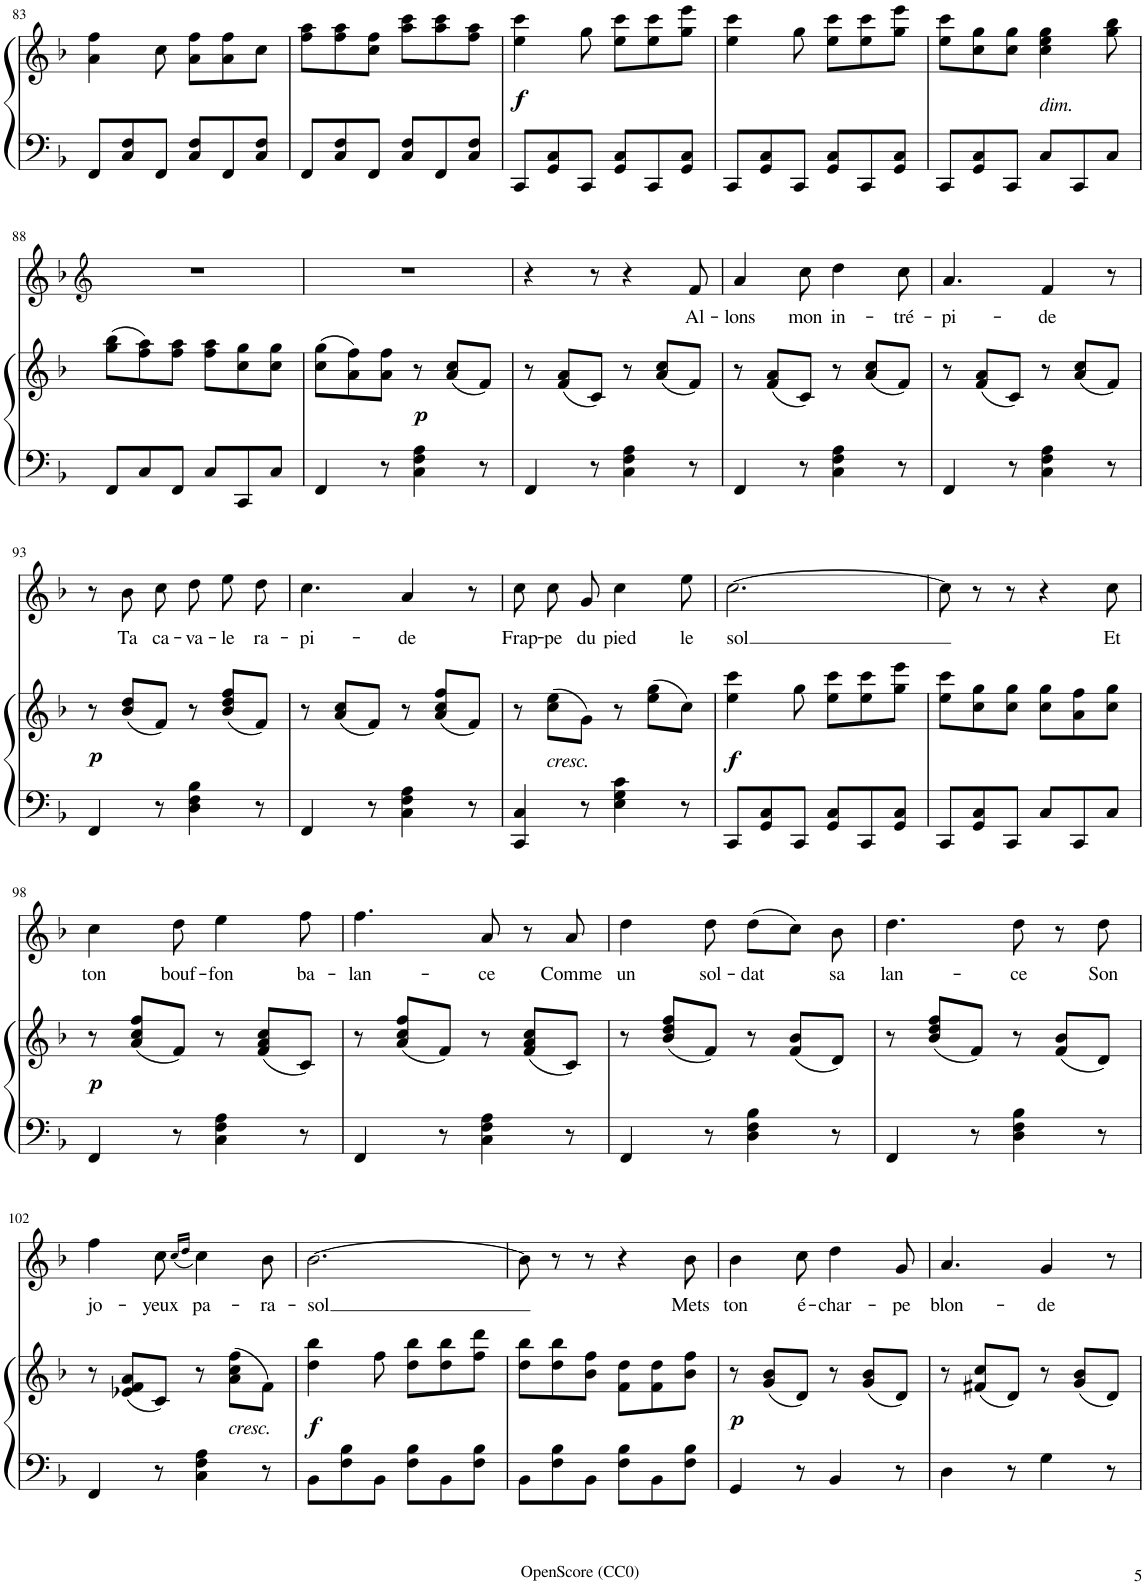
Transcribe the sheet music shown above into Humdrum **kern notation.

**kern	**kern	**dynam	**kern	**text
*part2	*part2	*part2	*part1	*part1
*staff3	*staff2	*staff2/3	*staff1	*staff1
*I"Piano	*	*	*I"Voice	*
*I'Pno	*	*	*	*
!!LO:PB:g=z
*clefF4	*clefG2	*	*clefG2	*
*k[b-]	*k[b-]	*	*k[b-]	*
*M6/8	*M6/8	*	*M6/8	*
=83	=83	=83	=83	=83
8FF/L	4a\ 4ff\	.	2.r	.
8C/ 8F/	.	.	.	.
8FF/J	8cc\	.	.	.
8C/ 8F/L	8a\ 8ff\L	.	.	.
8FF/	8a\ 8ff\	.	.	.
8C/ 8F/J	8cc\J	.	.	.
=84	=84	=84	=84	=84
8FF/L	8ff\ 8aa\L	.	2.r	.
8C/ 8F/	8ff\ 8aa\	.	.	.
8FF/J	8cc\ 8ff\J	.	.	.
8C/ 8F/L	8aa\ 8ccc\L	.	.	.
8FF/	8aa\ 8ccc\	.	.	.
8C/ 8F/J	8ff\ 8aa\J	.	.	.
=85	=85	=85	=85	=85
!	!	!LO:DY:b	!	!
8CC/L	4ee\ 4ccc\	f	2.r	.
8GG/ 8C/	.	.	.	.
8CC/J	8gg\	.	.	.
8GG/ 8C/L	8ee\ 8ccc\L	.	.	.
8CC/	8ee\ 8ccc\	.	.	.
8GG/ 8C/J	8gg\ 8eee\J	.	.	.
=86	=86	=86	=86	=86
8CC/L	4ee\ 4ccc\	.	2.r	.
8GG/ 8C/	.	.	.	.
8CC/J	8gg\	.	.	.
8GG/ 8C/L	8ee\ 8ccc\L	.	.	.
8CC/	8ee\ 8ccc\	.	.	.
8GG/ 8C/J	8gg\ 8eee\J	.	.	.
=87	=87	=87	=87	=87
8CC/L	8ee\ 8ccc\L	.	2.r	.
8GG/ 8C/	8cc\ 8gg\	.	.	.
8CC/J	8cc\ 8gg\J	.	.	.
!	!LO:TX:b:i:t=dim.	!	!	!
8C/L	4cc\ 4ee\ 4gg\	.	.	.
8CC/	.	.	.	.
8C/J	8gg\ 8bb-\	.	.	.
!!LO:LB:g=z
=88	=88	=88	=88	=88
*	*	*	*clefG2	*
*	*	*	*k[b-]	*
8FF/L	(8gg\ 8bb-\L	.	2.r	.
8C/	8ff\ 8aa\)	.	.	.
8FF/J	8ff\ 8aa\J	.	.	.
8C/L	8ff\ 8aa\L	.	.	.
8CC/	8cc\ 8gg\	.	.	.
8C/J	8cc\ 8gg\J	.	.	.
=89	=89	=89	=89	=89
4FF/	(8cc\ 8gg\L	.	2.r	.
.	8a\ 8ff\)	.	.	.
8r	8a\ 8ff\J	.	.	.
!	!	!LO:DY:b	!	!
4C\ 4F\ 4A\	8r	p	.	.
.	(8a/ 8cc/L	.	.	.
8r	8f/J)	.	.	.
=90	=90	=90	=90	=90
4FF/	8r	.	4r	.
.	(8f/ 8a/L	.	.	.
8r	8c/J)	.	8r	.
4C\ 4F\ 4A\	8r	.	4r	.
.	(8a/ 8cc/L	.	.	.
!	!	!	!	!LO:LY:b
8r	8f/J)	.	8f/	Al-
=91	=91	=91	=91	=91
!	!	!	!	!LO:LY:b
4FF/	8r	.	4a/	-lons
.	(8f/ 8a/L	.	.	.
!	!	!	!	!LO:LY:b
8r	8c/J)	.	8cc\	mon
!	!	!	!	!LO:LY:b
4C\ 4F\ 4A\	8r	.	4dd\	in-
.	(8a/ 8cc/L	.	.	.
!	!	!	!	!LO:LY:b
8r	8f/J)	.	8cc\	-tré-
=92	=92	=92	=92	=92
!	!	!	!	!LO:LY:b
4FF/	8r	.	4.a/	-pi-
.	(8f/ 8a/L	.	.	.
8r	8c/J)	.	.	.
!	!	!	!	!LO:LY:b
4C\ 4F\ 4A\	8r	.	4f/	-de
.	(8a/ 8cc/L	.	.	.
8r	8f/J)	.	8r	.
!!LO:LB:g=z
=93	=93	=93	=93	=93
!	!	!LO:DY:b	!	!
4FF/	8r	p	8r	.
!	!	!	!	!LO:LY:b
.	(8b-/ 8dd/L	.	8b-\	Ta
!	!	!	!	!LO:LY:b
8r	8f/J)	.	8cc\	ca-
!	!	!	!	!LO:LY:b
4D\ 4F\ 4B-\	8r	.	8dd\	-va-
!	!	!	!	!LO:LY:b
.	(8b-/ 8dd/ 8ff/L	.	8ee\	-le
!	!	!	!	!LO:LY:b
8r	8f/J)	.	8dd\	ra-
=94	=94	=94	=94	=94
!	!	!	!	!LO:LY:b
4FF/	8r	.	4.cc\	-pi-
.	(8a/ 8cc/L	.	.	.
8r	8f/J)	.	.	.
!	!	!	!	!LO:LY:b
4C\ 4F\ 4A\	8r	.	4a/	-de
.	(8a/ 8cc/ 8ff/L	.	.	.
8r	8f/J)	.	8r	.
=95	=95	=95	=95	=95
!	!	!	!	!LO:LY:b
4CC/ 4C/	8r	.	8cc\	Frap-
!	!LO:TX:b:i:t=cresc.	!	!	!
!	!	!	!	!LO:LY:b
.	(8cc\ 8ee\L	.	8cc\	-pe
!	!	!	!	!LO:LY:b
8r	8g\J)	.	8g/	du
!	!	!	!	!LO:LY:b
4E\ 4G\ 4c\	8r	.	4cc\	pied
.	(8ee\ 8gg\L	.	.	.
!	!	!	!	!LO:LY:b
8r	8cc\J)	.	8ee\	le
=96	=96	=96	=96	=96
!	!	!LO:DY:b	!	!LO:LY:b
8CC/L	4ee\ 4ccc\	f	[2.cc\	sol
8GG/ 8C/	.	.	.	.
8CC/J	8gg\	.	.	.
8GG/ 8C/L	8ee\ 8ccc\L	.	.	.
8CC/	8ee\ 8ccc\	.	.	.
8GG/ 8C/J	8gg\ 8eee\J	.	.	.
=97	=97	=97	=97	=97
8CC/L	8ee\ 8ccc\L	.	8cc\]	.
8GG/ 8C/	8cc\ 8gg\	.	8r	.
8CC/J	8cc\ 8gg\J	.	8r	.
8C/L	8cc\ 8gg\L	.	4r	.
8CC/	8a\ 8ff\	.	.	.
!	!	!	!	!LO:LY:b
8C/J	8cc\ 8gg\J	.	8cc\	Et
!!LO:LB:g=z
=98	=98	=98	=98	=98
!	!	!LO:DY:b	!	!LO:LY:b
4FF/	8r	p	4cc\	ton
.	(8a/ 8cc/ 8ff/L	.	.	.
!	!	!	!	!LO:LY:b
8r	8f/J)	.	8dd\	bouf-
!	!	!	!	!LO:LY:b
4C\ 4F\ 4A\	8r	.	4ee\	-fon
.	(8f/ 8a/ 8cc/L	.	.	.
!	!	!	!	!LO:LY:b
8r	8c/J)	.	8ff\	ba-
=99	=99	=99	=99	=99
!	!	!	!	!LO:LY:b
4FF/	8r	.	4.ff\	-lan-
.	(8a/ 8cc/ 8ff/L	.	.	.
8r	8f/J)	.	.	.
!	!	!	!	!LO:LY:b
4C\ 4F\ 4A\	8r	.	8a/	-ce
.	(8f/ 8a/ 8cc/L	.	8r	.
!	!	!	!	!LO:LY:b
8r	8c/J)	.	8a/	Comme
=100	=100	=100	=100	=100
!	!	!	!	!LO:LY:b
4FF/	8r	.	4dd\	un
.	(8b-/ 8dd/ 8ff/L	.	.	.
!	!	!	!	!LO:LY:b
8r	8f/J)	.	8dd\	sol-
!	!	!	!	!LO:LY:b
4D\ 4F\ 4B-\	8r	.	(8dd\L	-dat
.	(8f/ 8b-/L	.	8cc\J)	.
!	!	!	!	!LO:LY:b
8r	8d/J)	.	8b-\	sa
=101	=101	=101	=101	=101
!	!	!	!	!LO:LY:b
4FF/	8r	.	4.dd\	lan-
.	(8b-/ 8dd/ 8ff/L	.	.	.
8r	8f/J)	.	.	.
!	!	!	!	!LO:LY:b
4D\ 4F\ 4B-\	8r	.	8dd\	-ce
.	(8f/ 8b-/L	.	8r	.
!	!	!	!	!LO:LY:b
8r	8d/J)	.	8dd\	Son
!!LO:LB:g=z
=102	=102	=102	=102	=102
!	!	!	!	!LO:LY:b
4FF/	8r	.	4ff\	jo-
.	(8e-X/ 8f/ 8a/L	.	.	.
!	!	!	!	!LO:LY:b
8r	8c/J)	.	8cc\	-yeux
.	.	.	(16qcc/LL	.
.	.	.	16qdd/JJ	.
!	!	!	!	!LO:LY:b
4C\ 4F\ 4A\	8r	.	4cc\)	pa-
!	!LO:TX:b:i:t=cresc.	!	!	!
.	(8a\ 8cc\ 8ff\L	.	.	.
!	!	!	!	!LO:LY:b
8r	8f\J)	.	8b-\	-ra-
=103	=103	=103	=103	=103
!	!	!LO:DY:b	!	!LO:LY:b
8BB-\L	4dd\ 4bb-\	f	[2.b-\	-sol
8F\ 8B-\	.	.	.	.
8BB-\J	8ff\	.	.	.
8F\ 8B-\L	8dd\ 8bb-\L	.	.	.
8BB-\	8dd\ 8bb-\	.	.	.
8F\ 8B-\J	8ff\ 8ddd\J	.	.	.
=104	=104	=104	=104	=104
8BB-\L	8dd\ 8bb-\L	.	8b-\]	.
8F\ 8B-\	8dd\ 8bb-\	.	8r	.
8BB-\J	8b-\ 8ff\J	.	8r	.
8F\ 8B-\L	8f\ 8dd\L	.	4r	.
8BB-\	8f\ 8dd\	.	.	.
!	!	!	!	!LO:LY:b
8F\ 8B-\J	8b-\ 8ff\J	.	8b-\	Mets
=105	=105	=105	=105	=105
!	!	!LO:DY:b	!	!LO:LY:b
4GG/	8r	p	4b-\	ton
.	(8g/ 8b-/L	.	.	.
!	!	!	!	!LO:LY:b
8r	8d/J)	.	8cc\	é-
!	!	!	!	!LO:LY:b
4BB-/	8r	.	4dd\	-char-
.	(8g/ 8b-/L	.	.	.
!	!	!	!	!LO:LY:b
8r	8d/J)	.	8g/	-pe
=106	=106	=106	=106	=106
!	!	!	!	!LO:LY:b
4D\	8r	.	4.a/	blon-
.	(8f#X/ 8cc/L	.	.	.
8r	8d/J)	.	.	.
!	!	!	!	!LO:LY:b
4G\	8r	.	4g/	-de
.	(8g/ 8b-/L	.	.	.
8r	8d/J)	.	8r	.
=	=	=	=	=
*-	*-	*-	*-	*-
